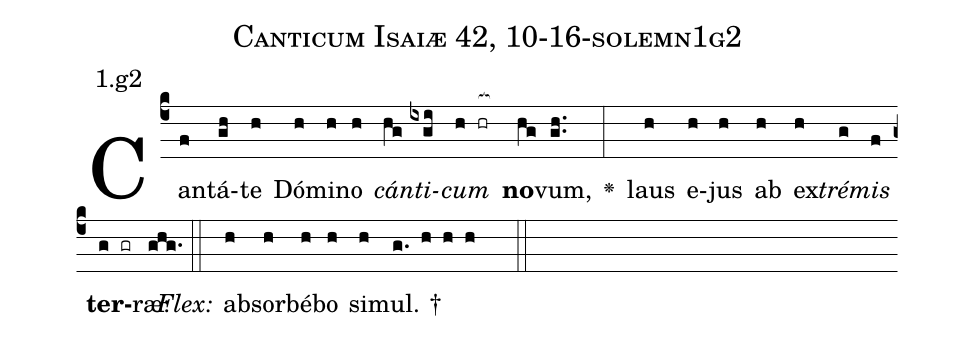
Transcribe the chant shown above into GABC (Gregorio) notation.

name: Canticum Isaiæ 42, 10-16-solemn1g2;
annotation: 1.g2;
%%
(c4)Can(f)tá(gh)te(h) Dó(h)mi(h)no(h) <i>cán</i>(hg)<i>ti</i>(ixgi)<i>cum</i>(h hr[ocb:1{]) <b>no</b>(hg[ocb:0}])vum,(gh..) <v>\greheightstar</v>(:) laus(h) e(h)jus(h) ab(h) ex(h)<i>tré</i>(g)<i>mis</i>(f) <b>ter</b>(g gr)ræ:(ghg.) (::)
<i>Flex:</i>()  ab(h)sor(h)bé(h)bo(h) si(h)mul. †(g. h h h  ::)

%E(h) u(h) o(g) u(f) a(g) e.(ghg.) (::)
